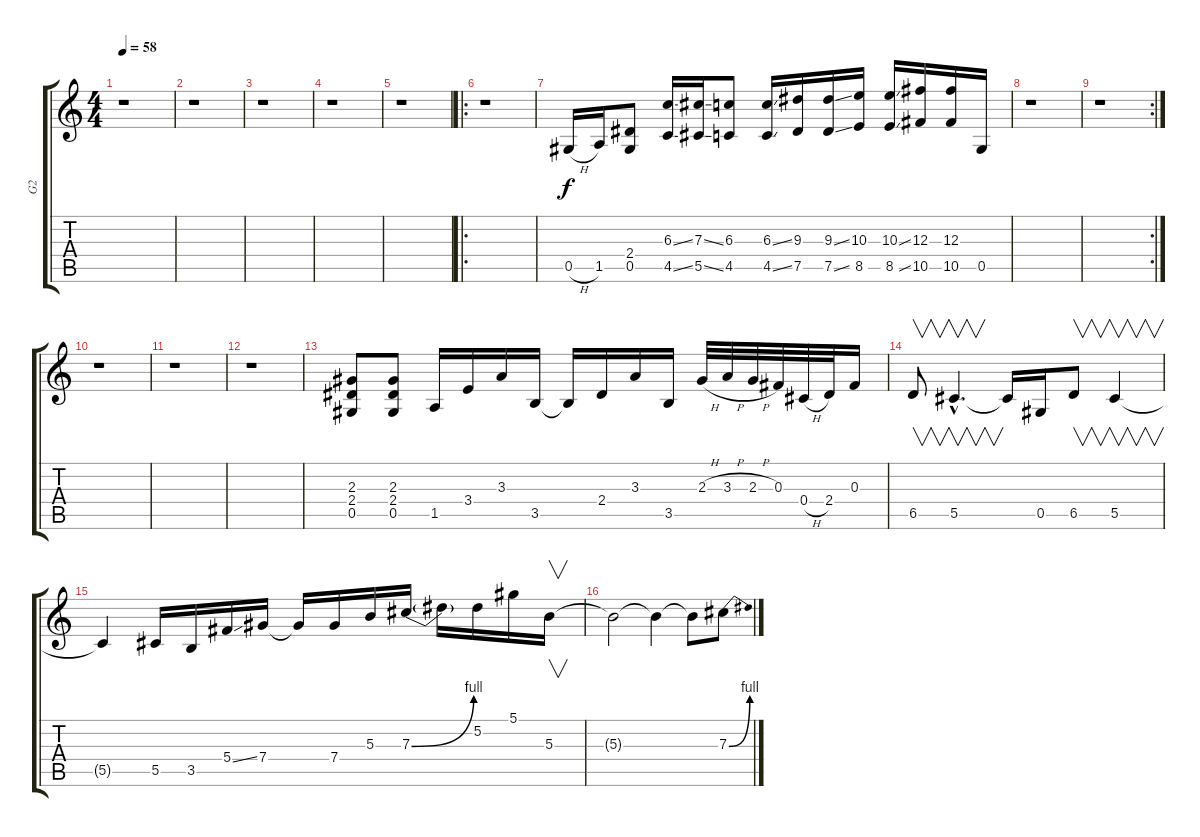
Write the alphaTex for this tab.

\track ("G2" "G2") {instrument overdrivenguitar}
\staff {score tabs}
\tuning (Eb4 Bb3 Gb3 Db3 Ab2 Eb2) {hide}
\ts (4 4)
\tempo 58
\clef g2
\ks c
r.1{dy f} |
r.1 |
r.1 |
r.1 |
r.1 |
\ro
r.1 |
0.5{h}.16 1.5.16 (2.4 0.5).8 (6.3{ss} 4.5{ss}).16 (7.3{ss} 5.5{ss}).16 (6.3 4.5).8 (6.3{ss} 4.5{ss}).16 (9.3 7.5).16 (9.3{ss} 7.5{ss}).16 (10.3 8.5).16 (10.3{ss} 8.5{ss}).16 (12.3 10.5).16 (12.3 10.5).16 0.5.16 |
r.1 |
\rc 2
r.1 |
r.1 |
r.1 |
r.1 |
(2.3 2.4 0.5).8 (2.3 2.4 0.5).8 1.5.16 3.4.16 3.3.16 3.5.16 3.5{t}.16 2.4.16 3.3.16 3.5.16 2.3{h}.32 3.3{h}.32 2.3{h}.32 0.3.32 0.4{h}.32 2.4.32 0.3.16 |
6.5.8{v} 5.5{hac}.4{v d} 5.5{t}.16 0.5.16 6.5.8{v} 5.5.4{v} |
5.5{t}.4 5.5.16 3.5.16 5.4{ss}.16 7.4.16 7.4{t}.16 7.4.16 5.3.16 7.3{be (bend 0 0 60 4)}.16 7.3{t}.16 5.2.16 5.1.16 5.3.16{v} |
5.3{t}.2 5.3{t}.4 5.3{t}.8 7.3{be (bend 0 0 60 4)}.8
